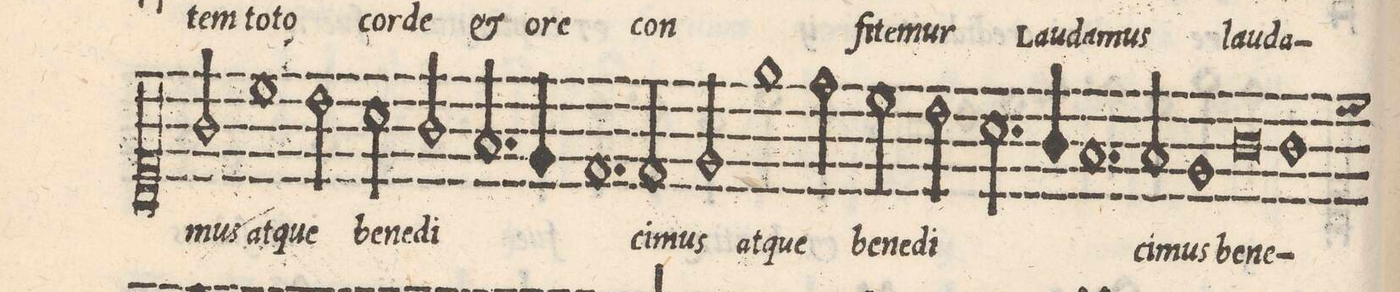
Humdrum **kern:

**kern	**text
*I"CANTVS	*
*clefC1	*
*k[]	*
*met(C|)	*
*M2/1	*
2g/	-mus
1cc	at-
2b\	-que
=43-	=43-
2a\	be-
2g/	-ne-
2.fny/	-di-
4e/	.
=44-	=44-
1.d	.
2d/	-ci-
=45-	=45-
2e/	-mus
1ee	at-
2dd\	-que
=46-	=46-
2cc\	be-
2b\	-ne-
2.a\	-di-
4g/	.
=47-	=47-
1.f	.
2f/	-ci-
=48-	=48-
1e	-mus
0g	be-
=49-	=49-
1g	-ne-
*custos:cc	*
=50-	=50-
*-	*-
